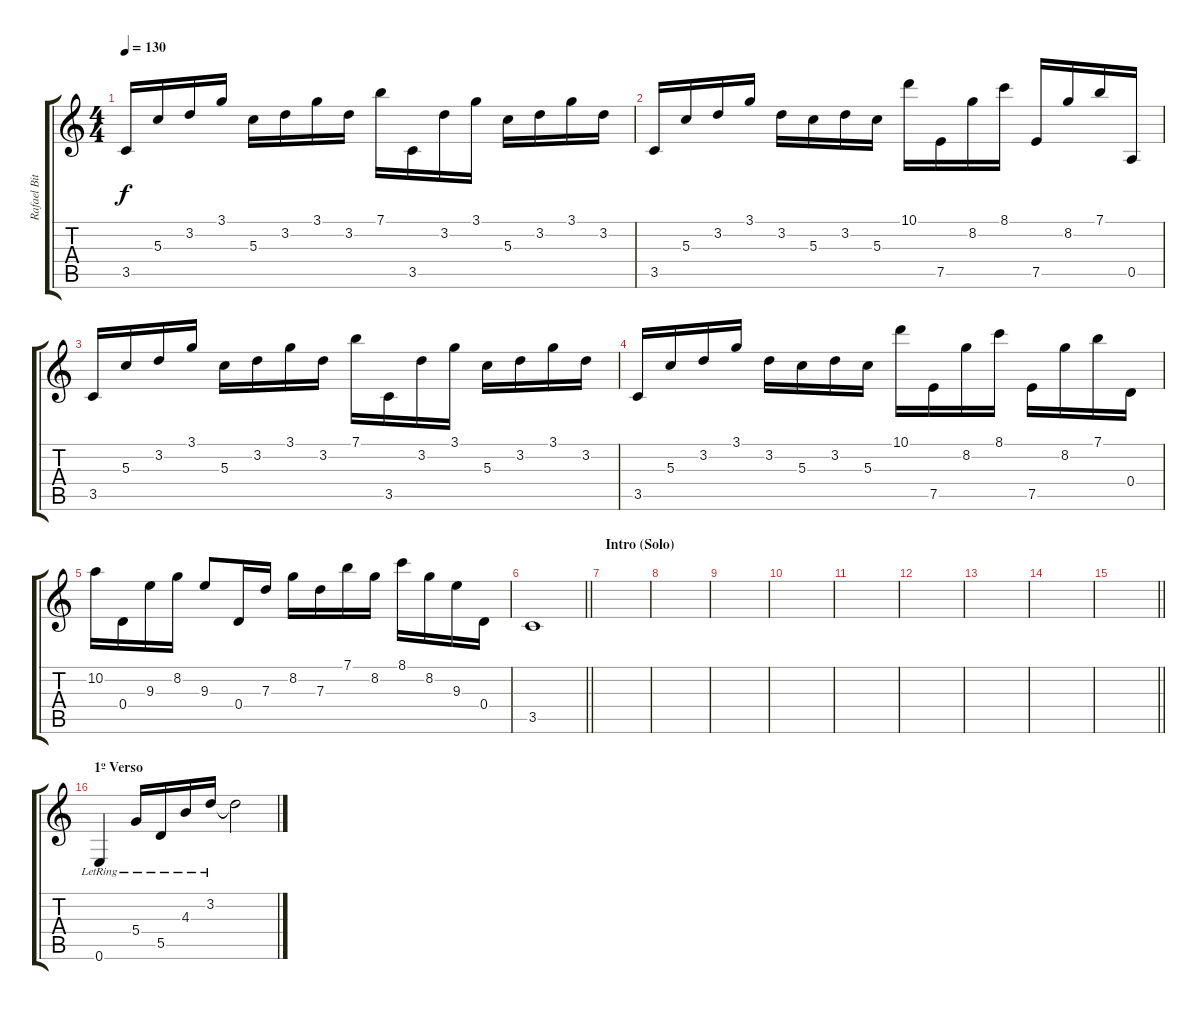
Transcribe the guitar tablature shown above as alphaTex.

\track ("Rafael Bittencourt" "Rafael Bit") {instrument acousticguitarnylon}
\staff {score tabs}
\tuning (E4 B3 G3 D3 A2 E2) {hide}
\ts (4 4)
\tempo 130
\clef g2
\ks c
3.5.16{dy f} 5.3.16 3.2.16 3.1.16 5.3.16 3.2.16 3.1.16 3.2.16 7.1.16 3.5.16 3.2.16 3.1.16 5.3.16 3.2.16 3.1.16 3.2.16 |
3.5.16 5.3.16 3.2.16 3.1.16 3.2.16 5.3.16 3.2.16 5.3.16 10.1.16 7.5.16 8.2.16 8.1.16 7.5.16 8.2.16 7.1.16 0.5.16 |
3.5.16 5.3.16 3.2.16 3.1.16 5.3.16 3.2.16 3.1.16 3.2.16 7.1.16 3.5.16 3.2.16 3.1.16 5.3.16 3.2.16 3.1.16 3.2.16 |
3.5.16 5.3.16 3.2.16 3.1.16 3.2.16 5.3.16 3.2.16 5.3.16 10.1.16 7.5.16 8.2.16 8.1.16 7.5.16 8.2.16 7.1.16 0.4.16 |
10.2.16 0.4.16 9.3.16 8.2.16 9.3.8 0.4.16 7.3.16 8.2.16 7.3.16 7.1.16 8.2.16 8.1.16 8.2.16 9.3.16 0.4.16 |
\barLineRight lightlight
3.5.1 |
\section ("" "Intro (Solo)")
|
|
|
|
|
|
|
|
\barLineRight lightlight
|
\section ("" "1º Verso")
0.6{lr}.4 5.4{lr}.16 5.5{lr}.16 4.3{lr}.16 3.2{lr}.16 3.2{t}.2
